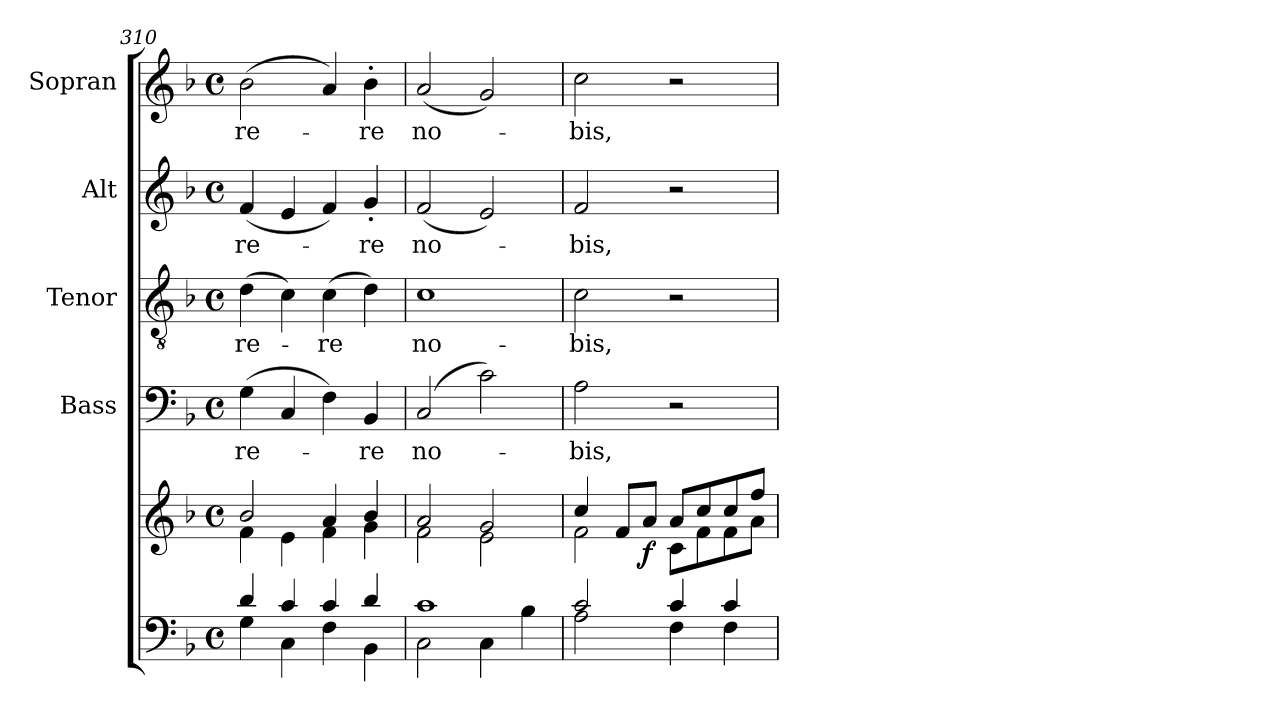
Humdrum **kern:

**kern	**kern	**dynam	**kern	**text	**kern	**text	**kern	**text	**kern	**text
*part5	*part5	*part5	*part4	*part4	*part3	*part3	*part2	*part2	*part1	*part1
*staff6	*staff5	*staff5/6	*staff4	*staff4	*staff3	*staff3	*staff2	*staff2	*staff1	*staff1
*	*	*	*I"Bass	*	*I"Tenor	*	*I"Alt	*	*I"Sopran	*
*	*	*	*I'B.	*	*I'T.	*	*I'A.	*	*I'S.	*
*clefF4	*clefG2	*	*clefF4	*	*clefGv2	*	*clefG2	*	*clefG2	*
*k[b-]	*k[b-]	*	*k[b-]	*	*k[b-]	*	*k[b-]	*	*k[b-]	*
*F:	*F:	*	*F:	*	*F:	*	*F:	*	*F:	*
*M4/4	*M4/4	*	*M4/4	*	*M4/4	*	*M4/4	*	*M4/4	*
*met(c)	*met(c)	*	*met(c)	*	*met(c)	*	*met(c)	*	*met(c)	*
=310	=310	=310	=310	=310	=310	=310	=310	=310	=310	=310
*^	*^	*	*	*	*	*	*	*	*	*
!	!	!	!	!	!	!LO:LY:b	!	!LO:LY:b	!	!LO:LY:b	!	!LO:LY:b
4d/	4G\	2b-/	4f\	.	(>4G\	-re-	(>4d\	-re-	(<4f/	-re-	(>2b-\	-re-
4c/	4C\	.	4e\	.	4C/	.	4c\)	.	4e/	.	.	.
!	!	!	!	!	!	!	!	!LO:LY:b	!	!	!	!
4c/	4F\	4a/	4f\	.	4F\)	.	(>4c\	-re	4f/)	.	4a/)	.
!	!	!	!	!	!	!LO:LY:b	!	!	!	!LO:LY:b	!	!LO:LY:b
4d/	4BB-\	4b-/	4g\	.	4BB-/	-re	4d\)	.	4g'</	-re	4b-'>\	-re
!!LO:LB:g=z
=311	=311	=311	=311	=311	=311	=311	=311	=311	=311	=311	=311	=311
!	!	!	!	!	!	!LO:LY:b	!	!LO:LY:b	!	!LO:LY:b	!	!LO:LY:b
1c	2C\	2a/	2f\	.	(2C/	no-	1c	no-	(<2f/	no-	(<2a/	no-
.	4C\	2g/	2e\	.	2c\)	.	.	.	2e/)	.	2g/)	.
.	4B-\	.	.	.	.	.	.	.	.	.	.	.
=312	=312	=312	=312	=312	=312	=312	=312	=312	=312	=312	=312	=312
!	!	!	!	!	!	!LO:LY:b	!	!LO:LY:b	!	!LO:LY:b	!	!LO:LY:b
2c/	2A\	4cc/	2f\	.	2A\	-bis,	2c\	-bis,	2f/	-bis,	2cc\	-bis,
.	.	8f/L	.	.	.	.	.	.	.	.	.	.
!	!	!	!	!LO:DY:b	!	!	!	!	!	!	!	!
.	.	8a/J	.	f	.	.	.	.	.	.	.	.
4c/	4F\	8a/L	8c\L	.	2r	.	2r	.	2r	.	2r	.
.	.	8cc/	8f\	.	.	.	.	.	.	.	.	.
4c/	4F\	8cc/	8f\	.	.	.	.	.	.	.	.	.
.	.	8ff/J	8a\J	.	.	.	.	.	.	.	.	.
*v	*v	*	*	*	*	*	*	*	*	*	*	*
*	*v	*v	*	*	*	*	*	*	*	*	*
=	=	=	=	=	=	=	=	=	=	=
*-	*-	*-	*-	*-	*-	*-	*-	*-	*-	*-
